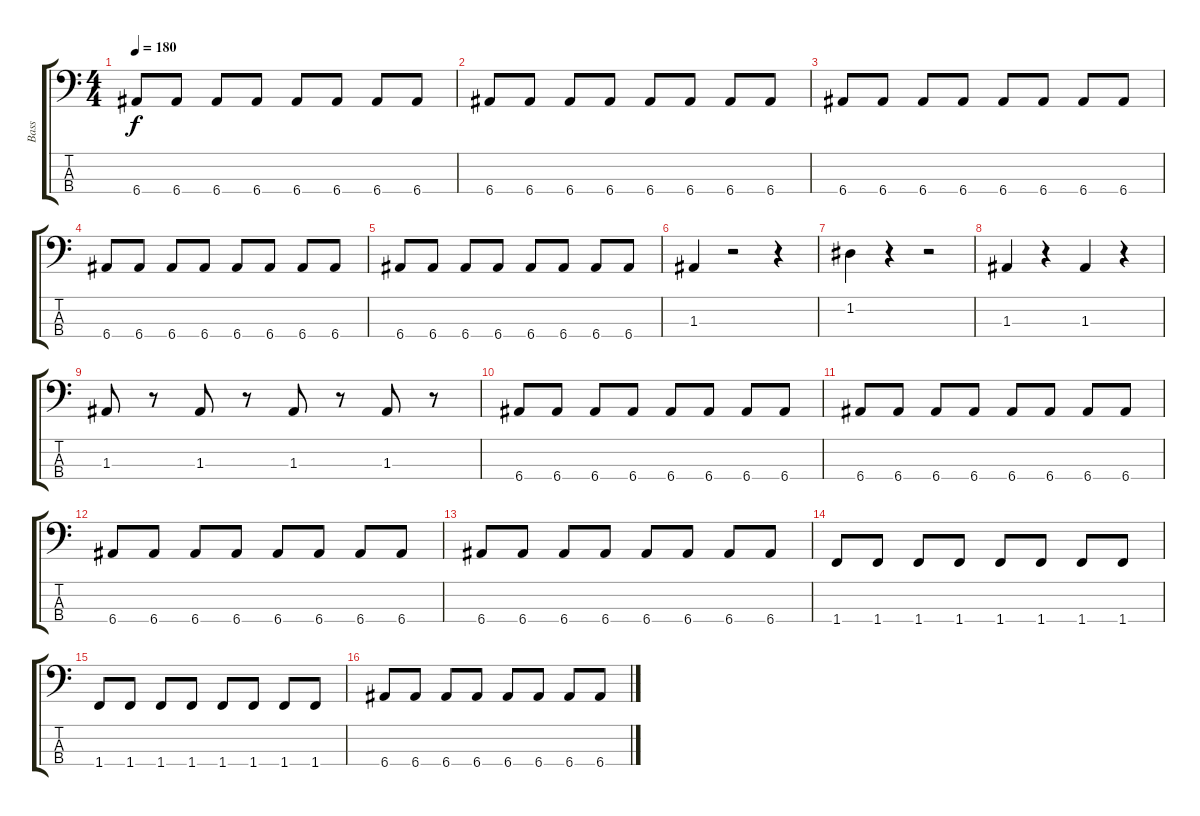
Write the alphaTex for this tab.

\track ("Bass" "Bass") {instrument electricbassfinger}
\staff {score tabs}
\tuning (G2 D2 A1 E1) {hide}
\ts (4 4)
\tempo 180
\clef f4
\ks c
6.4.8{dy f} 6.4.8 6.4.8 6.4.8 6.4.8 6.4.8 6.4.8 6.4.8 |
6.4.8 6.4.8 6.4.8 6.4.8 6.4.8 6.4.8 6.4.8 6.4.8 |
6.4.8 6.4.8 6.4.8 6.4.8 6.4.8 6.4.8 6.4.8 6.4.8 |
6.4.8 6.4.8 6.4.8 6.4.8 6.4.8 6.4.8 6.4.8 6.4.8 |
6.4.8 6.4.8 6.4.8 6.4.8 6.4.8 6.4.8 6.4.8 6.4.8 |
1.3.4 r.2 r.4 |
1.2.4 r.4 r.2 |
1.3.4 r.4 1.3.4 r.4 |
1.3.8 r.8 1.3.8 r.8 1.3.8 r.8 1.3.8 r.8 |
6.4.8 6.4.8 6.4.8 6.4.8 6.4.8 6.4.8 6.4.8 6.4.8 |
6.4.8 6.4.8 6.4.8 6.4.8 6.4.8 6.4.8 6.4.8 6.4.8 |
6.4.8 6.4.8 6.4.8 6.4.8 6.4.8 6.4.8 6.4.8 6.4.8 |
6.4.8 6.4.8 6.4.8 6.4.8 6.4.8 6.4.8 6.4.8 6.4.8 |
1.4.8 1.4.8 1.4.8 1.4.8 1.4.8 1.4.8 1.4.8 1.4.8 |
1.4.8 1.4.8 1.4.8 1.4.8 1.4.8 1.4.8 1.4.8 1.4.8 |
6.4.8 6.4.8 6.4.8 6.4.8 6.4.8 6.4.8 6.4.8 6.4.8
